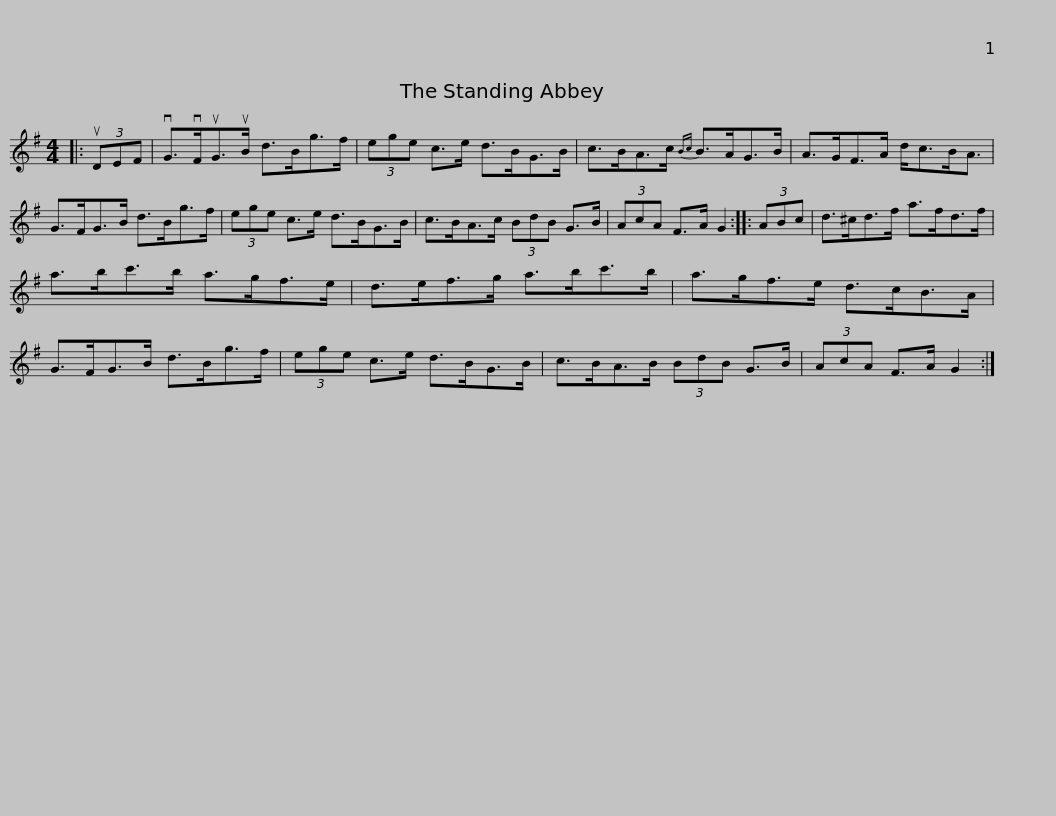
X:1
L:1/8
M:4/4
I:linebreak $
K:G
V:1 treble
V:1
|: (3uDEF | vG>vFuG>uB d>Bg>f | (3ege c>e d>BG>B | c>BA>c{Bc} B>AG>B | A>GF>A d<cB<A |$ %5
 G>FG>B d>Bg>f | (3ege c>e d>BG>B | c>BA>c (3BdB G>B | (3AcA F>A G2 :: (3ABc |$ %10
 d>^cd>f a>fd>f | a>bc'>b a>gf>e | d>ef>g a>bc'>b | a>gf>e d>cB>A |$ G>FG>B d>Bg>f | %15
 (3ege c>e d>BG>B | c>BA>B (3BdB G>B | (3AcA F>A G2 :| %18
